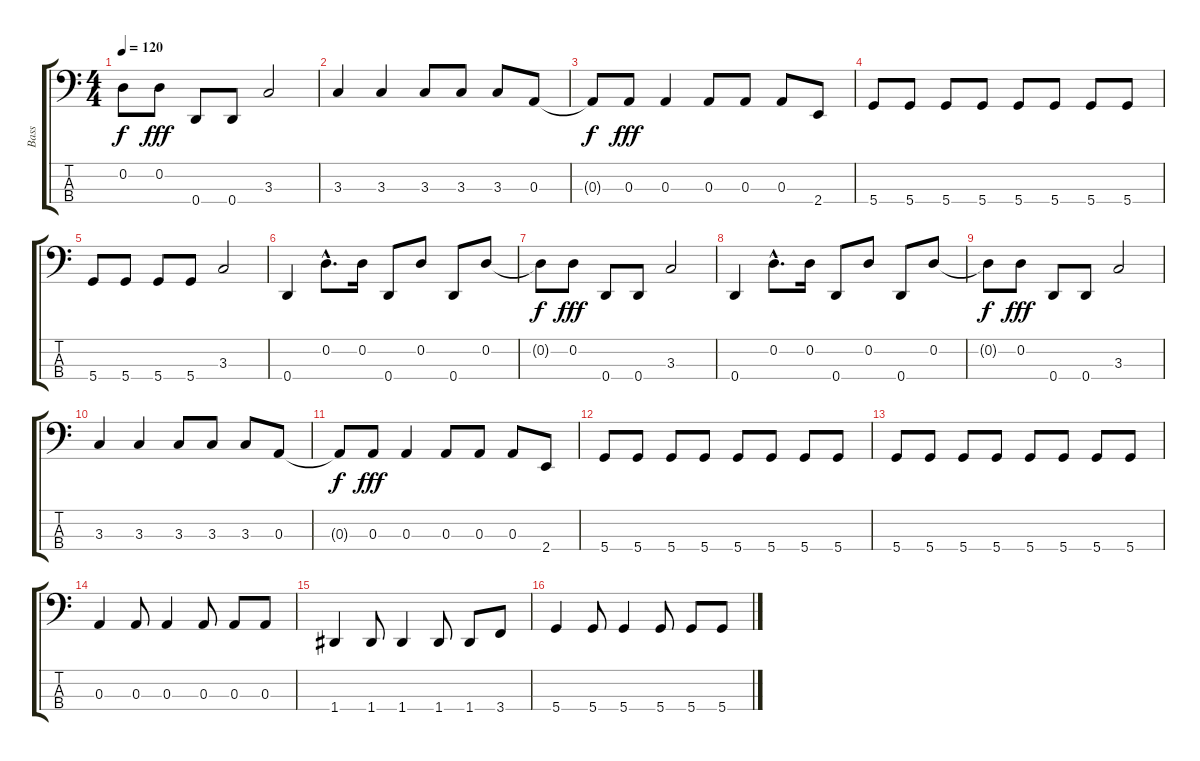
\track ("Bass" "Bass") {instrument electricbasspick}
\staff {score tabs}
\tuning (G2 D2 A1 D1) {hide}
\ts (4 4)
\tempo 120
\clef f4
\ks c
0.2{t}.8{dy f} 0.2.8{dy fff} 0.4.8 0.4.8 3.3.2 |
3.3.4 3.3.4 3.3.8 3.3.8 3.3.8 0.3.8 |
0.3{t}.8{dy f} 0.3.8{dy fff} 0.3.4 0.3.8 0.3.8 0.3.8 2.4.8 |
5.4.8 5.4.8 5.4.8 5.4.8 5.4.8 5.4.8 5.4.8 5.4.8 |
5.4.8 5.4.8 5.4.8 5.4.8 3.3.2 |
0.4.4 0.2{hac}.8{d} 0.2.16 0.4.8 0.2.8 0.4.8 0.2.8 |
0.2{t}.8{dy f} 0.2.8{dy fff} 0.4.8 0.4.8 3.3.2 |
0.4.4 0.2{hac}.8{d} 0.2.16 0.4.8 0.2.8 0.4.8 0.2.8 |
0.2{t}.8{dy f} 0.2.8{dy fff} 0.4.8 0.4.8 3.3.2 |
3.3.4 3.3.4 3.3.8 3.3.8 3.3.8 0.3.8 |
0.3{t}.8{dy f} 0.3.8{dy fff} 0.3.4 0.3.8 0.3.8 0.3.8 2.4.8 |
5.4.8 5.4.8 5.4.8 5.4.8 5.4.8 5.4.8 5.4.8 5.4.8 |
5.4.8 5.4.8 5.4.8 5.4.8 5.4.8 5.4.8 5.4.8 5.4.8 |
0.3.4 0.3.8 0.3.4 0.3.8 0.3.8 0.3.8 |
1.4.4 1.4.8 1.4.4 1.4.8 1.4.8 3.4.8 |
5.4.4 5.4.8 5.4.4 5.4.8 5.4.8 5.4.8
